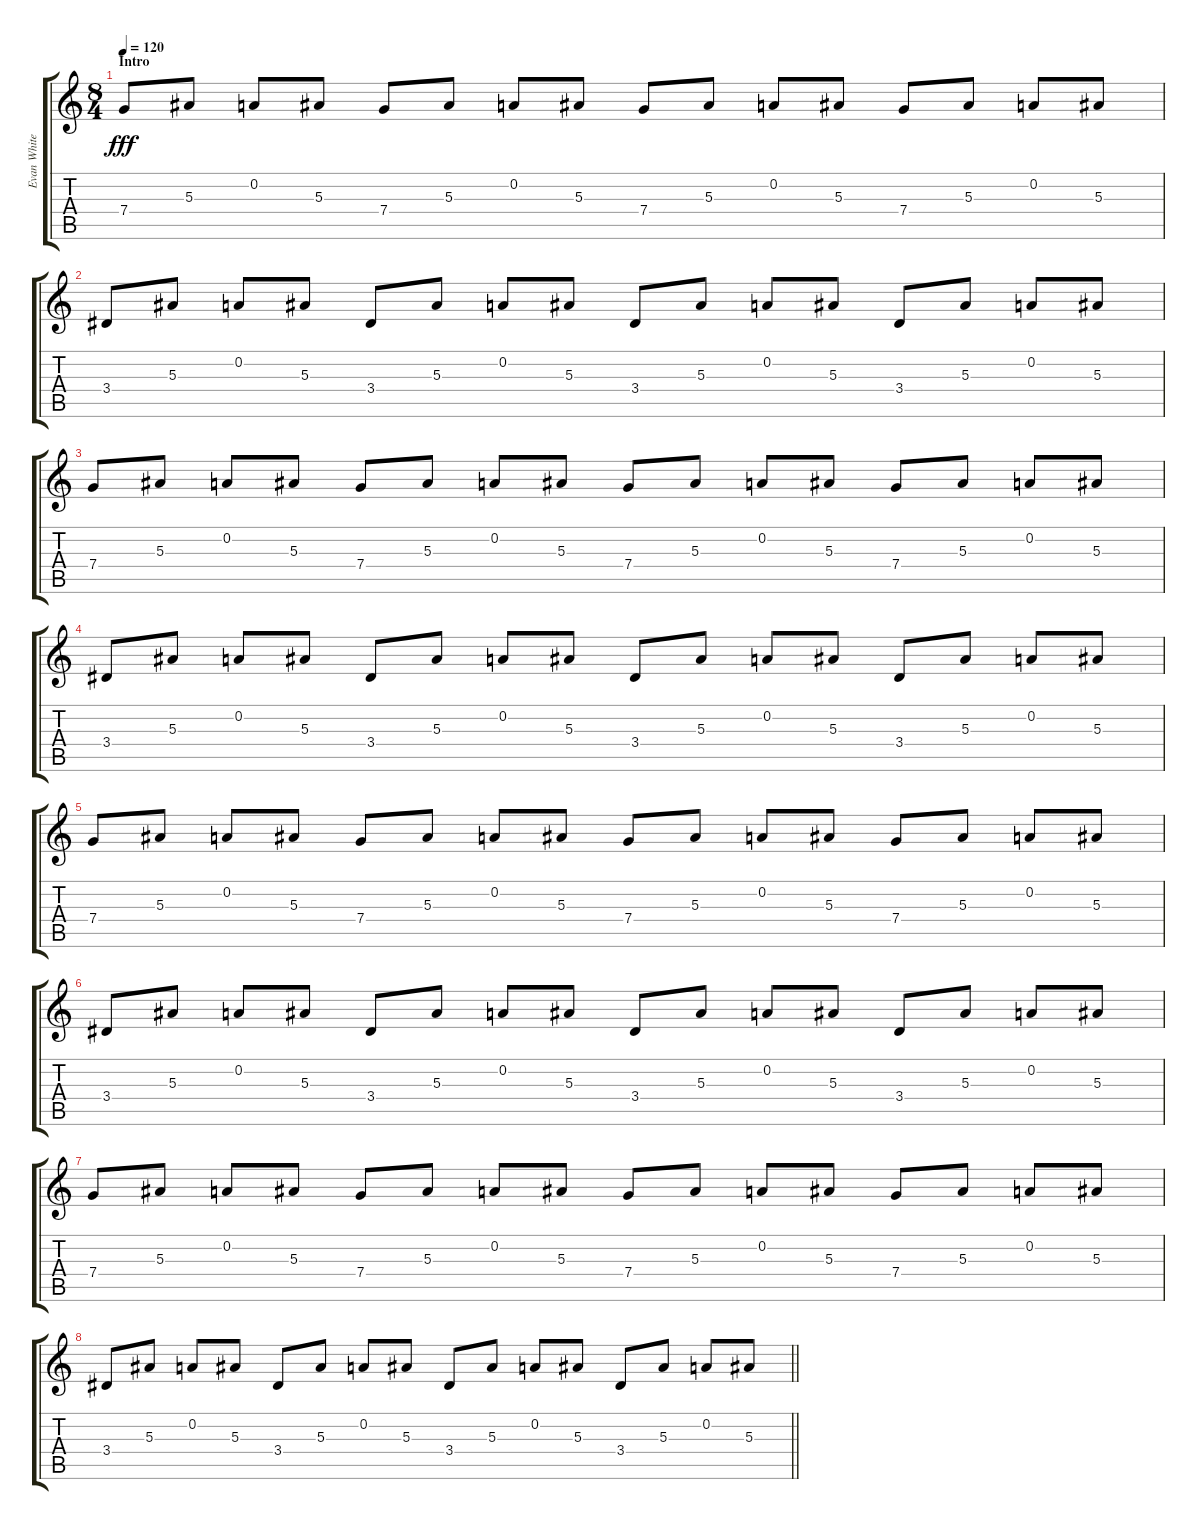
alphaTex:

\track ("Evan White Gtr.1" "Evan White") {instrument distortionguitar}
\staff {score tabs}
\tuning (D4 A3 F3 C3 G2 C2) {hide}
\ts (8 4)
\section ("" "Intro")
\tempo 120
\clef g2
\ks c
7.4.8{dy fff volume 0 balance 12 instrument acousticguitarsteel} 5.3.8{volume 14} 0.2.8 5.3.8 7.4.8 5.3.8 0.2.8 5.3.8 7.4.8 5.3.8 0.2.8 5.3.8 7.4.8 5.3.8 0.2.8 5.3.8 |
3.4.8 5.3.8 0.2.8 5.3.8 3.4.8 5.3.8 0.2.8 5.3.8 3.4.8 5.3.8 0.2.8 5.3.8 3.4.8 5.3.8 0.2.8 5.3.8 |
7.4.8 5.3.8 0.2.8 5.3.8 7.4.8 5.3.8 0.2.8 5.3.8 7.4.8 5.3.8 0.2.8 5.3.8 7.4.8 5.3.8 0.2.8 5.3.8 |
3.4.8 5.3.8 0.2.8 5.3.8 3.4.8 5.3.8 0.2.8 5.3.8 3.4.8 5.3.8 0.2.8 5.3.8 3.4.8 5.3.8 0.2.8 5.3.8 |
7.4.8 5.3.8 0.2.8 5.3.8 7.4.8 5.3.8 0.2.8 5.3.8 7.4.8 5.3.8 0.2.8 5.3.8 7.4.8 5.3.8 0.2.8 5.3.8 |
3.4.8 5.3.8 0.2.8 5.3.8 3.4.8 5.3.8 0.2.8 5.3.8 3.4.8 5.3.8 0.2.8 5.3.8 3.4.8 5.3.8 0.2.8 5.3.8 |
7.4.8 5.3.8 0.2.8 5.3.8 7.4.8 5.3.8 0.2.8 5.3.8 7.4.8 5.3.8 0.2.8 5.3.8 7.4.8 5.3.8 0.2.8 5.3.8 |
\barLineRight lightlight
3.4.8 5.3.8 0.2.8 5.3.8 3.4.8 5.3.8 0.2.8 5.3.8 3.4.8 5.3.8 0.2.8 5.3.8 3.4.8 5.3.8 0.2.8 5.3.8
